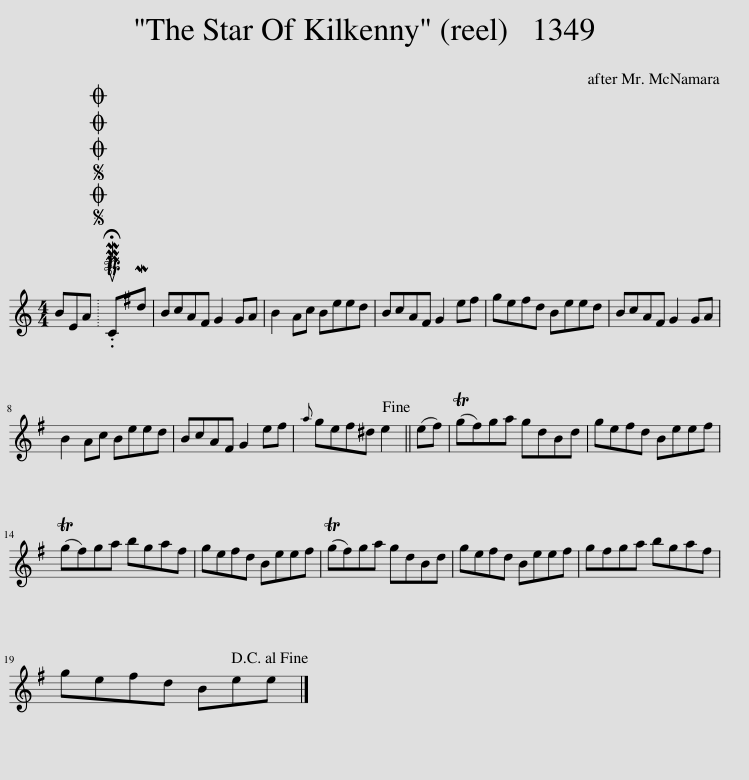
X:1
L:1/8
M:4/4
I:linebreak $
K:C
V:1 treble
V:1
 BEA |SOSOOO .!fermata!PMTuCMd | BcA^F G2 GA | B2 Ac Beed | BcA^F G2 e^f | %5
 ge^fd Beed | BcA^F G2 GA |$ B2 Ac Beed | BcA^F G2 e^f |{a} ge^f^d e2!fine! || %10
 (e^f) | (Tg^f)ga gdBd | ge^fd Beef |$ (Tg^f)ga bgaf | ge^fd Beef | %15
 (Tg^f)ga gdBd | ge^fd Beef | g^fga bgaf |$ ge^fd Bee!D.C.! |] %19
